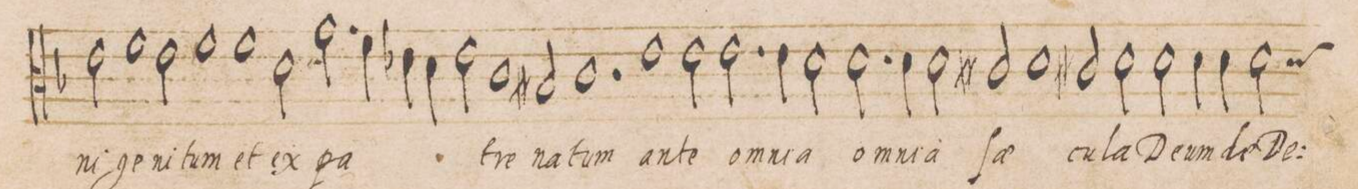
**kern	**text
*I"CANTUS	*
*clefC3	*
*k[b-]	*
*met(C)	*
*M2/1	*
2e\	-ni
1f\	ge-
=21-	=21-
2e\	-ni-
1f	-tum
=22-	=22-
1f	et
2d\	ex
2.g\	pa-
=23-	=23-
4f\	.
4e-X\	.
4d\	.
2e-\	.
1c\	-tre
=24-	=24-
2Bn/	na-
1.c	-tum
=25-	=25-
1eny	an-
2e\	-te
=26-	=26-
2.e\	om-
4e\	-ni-
2d\	-a
2.d\	om-
=27-	=27-
4d\	-ni-
2d\	-a
2c#X/	ſae-
1d\	.
=28-	=28-
2c#X/	-cu-
2d\	-la
2d\	De-
=29-	=29-
4d\	-um
4d\	de
*custos:d	*
2d\	De-
*-	*-
